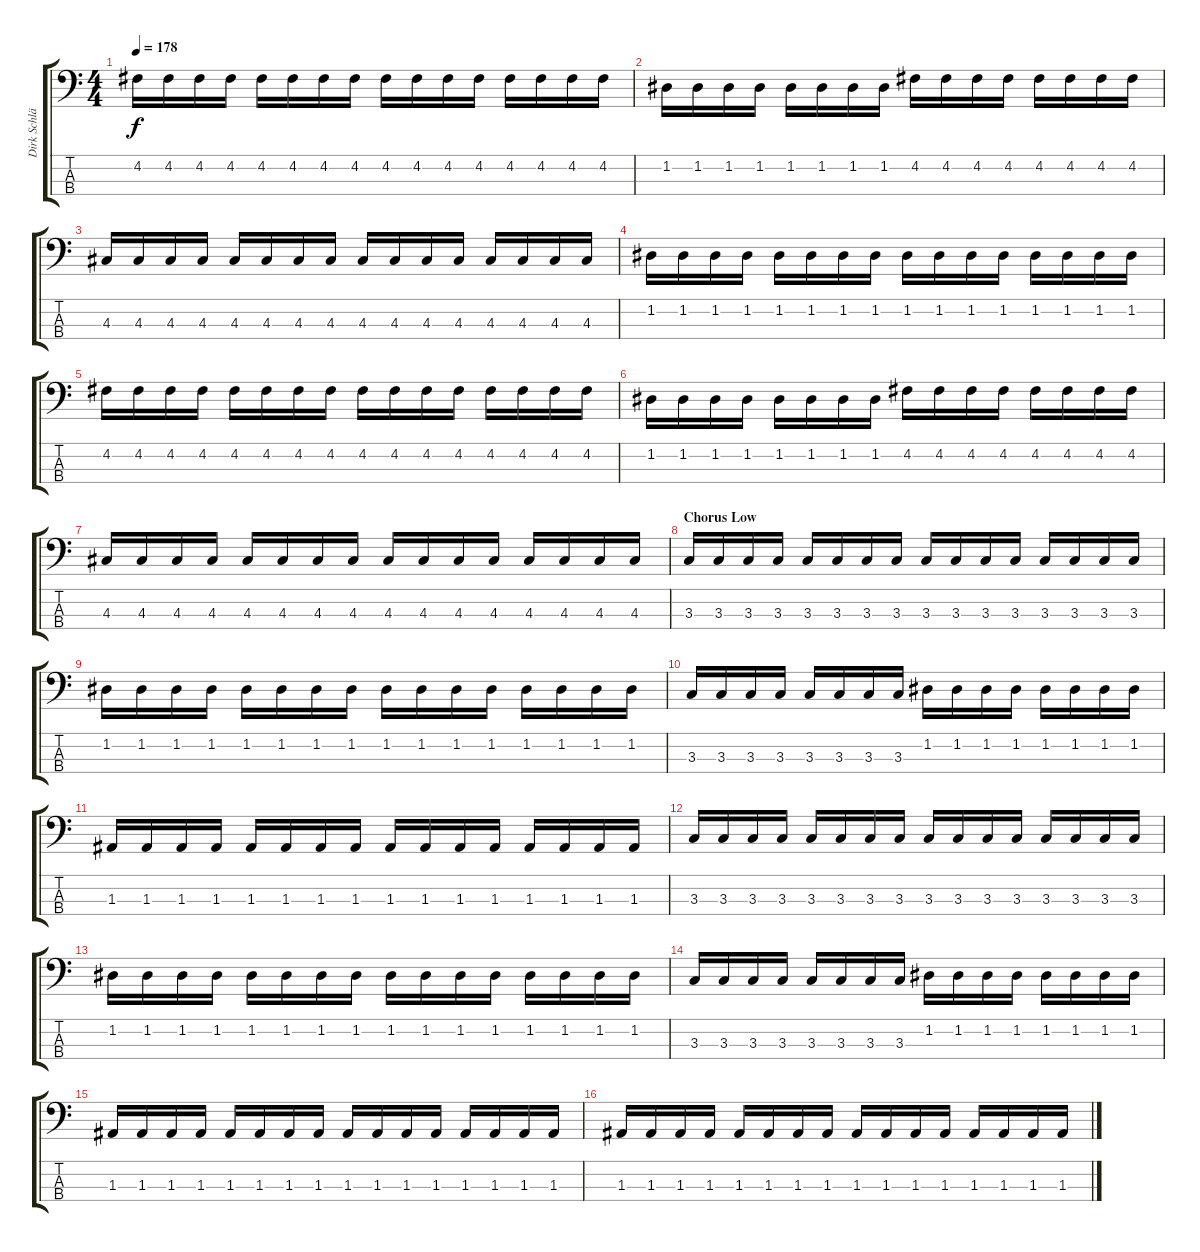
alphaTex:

\track ("Dirk Schlächter" "Dirk Schlä") {instrument electricbassfinger}
\staff {score tabs}
\tuning (G2 D2 A1 E1) {hide}
\ts (4 4)
\tempo 178
\clef f4
\ks c
4.2.16{dy f} 4.2.16 4.2.16 4.2.16 4.2.16 4.2.16 4.2.16 4.2.16 4.2.16 4.2.16 4.2.16 4.2.16 4.2.16 4.2.16 4.2.16 4.2.16 |
1.2.16 1.2.16 1.2.16 1.2.16 1.2.16 1.2.16 1.2.16 1.2.16 4.2.16 4.2.16 4.2.16 4.2.16 4.2.16 4.2.16 4.2.16 4.2.16 |
4.3.16 4.3.16 4.3.16 4.3.16 4.3.16 4.3.16 4.3.16 4.3.16 4.3.16 4.3.16 4.3.16 4.3.16 4.3.16 4.3.16 4.3.16 4.3.16 |
1.2.16 1.2.16 1.2.16 1.2.16 1.2.16 1.2.16 1.2.16 1.2.16 1.2.16 1.2.16 1.2.16 1.2.16 1.2.16 1.2.16 1.2.16 1.2.16 |
4.2.16 4.2.16 4.2.16 4.2.16 4.2.16 4.2.16 4.2.16 4.2.16 4.2.16 4.2.16 4.2.16 4.2.16 4.2.16 4.2.16 4.2.16 4.2.16 |
1.2.16 1.2.16 1.2.16 1.2.16 1.2.16 1.2.16 1.2.16 1.2.16 4.2.16 4.2.16 4.2.16 4.2.16 4.2.16 4.2.16 4.2.16 4.2.16 |
4.3.16 4.3.16 4.3.16 4.3.16 4.3.16 4.3.16 4.3.16 4.3.16 4.3.16 4.3.16 4.3.16 4.3.16 4.3.16 4.3.16 4.3.16 4.3.16 |
\section ("" "Chorus Low")
3.3.16 3.3.16 3.3.16 3.3.16 3.3.16 3.3.16 3.3.16 3.3.16 3.3.16 3.3.16 3.3.16 3.3.16 3.3.16 3.3.16 3.3.16 3.3.16 |
1.2.16 1.2.16 1.2.16 1.2.16 1.2.16 1.2.16 1.2.16 1.2.16 1.2.16 1.2.16 1.2.16 1.2.16 1.2.16 1.2.16 1.2.16 1.2.16 |
3.3.16 3.3.16 3.3.16 3.3.16 3.3.16 3.3.16 3.3.16 3.3.16 1.2.16 1.2.16 1.2.16 1.2.16 1.2.16 1.2.16 1.2.16 1.2.16 |
1.3.16 1.3.16 1.3.16 1.3.16 1.3.16 1.3.16 1.3.16 1.3.16 1.3.16 1.3.16 1.3.16 1.3.16 1.3.16 1.3.16 1.3.16 1.3.16 |
3.3.16 3.3.16 3.3.16 3.3.16 3.3.16 3.3.16 3.3.16 3.3.16 3.3.16 3.3.16 3.3.16 3.3.16 3.3.16 3.3.16 3.3.16 3.3.16 |
1.2.16 1.2.16 1.2.16 1.2.16 1.2.16 1.2.16 1.2.16 1.2.16 1.2.16 1.2.16 1.2.16 1.2.16 1.2.16 1.2.16 1.2.16 1.2.16 |
3.3.16 3.3.16 3.3.16 3.3.16 3.3.16 3.3.16 3.3.16 3.3.16 1.2.16 1.2.16 1.2.16 1.2.16 1.2.16 1.2.16 1.2.16 1.2.16 |
1.3.16 1.3.16 1.3.16 1.3.16 1.3.16 1.3.16 1.3.16 1.3.16 1.3.16 1.3.16 1.3.16 1.3.16 1.3.16 1.3.16 1.3.16 1.3.16 |
1.3.16 1.3.16 1.3.16 1.3.16 1.3.16 1.3.16 1.3.16 1.3.16 1.3.16 1.3.16 1.3.16 1.3.16 1.3.16 1.3.16 1.3.16 1.3.16
